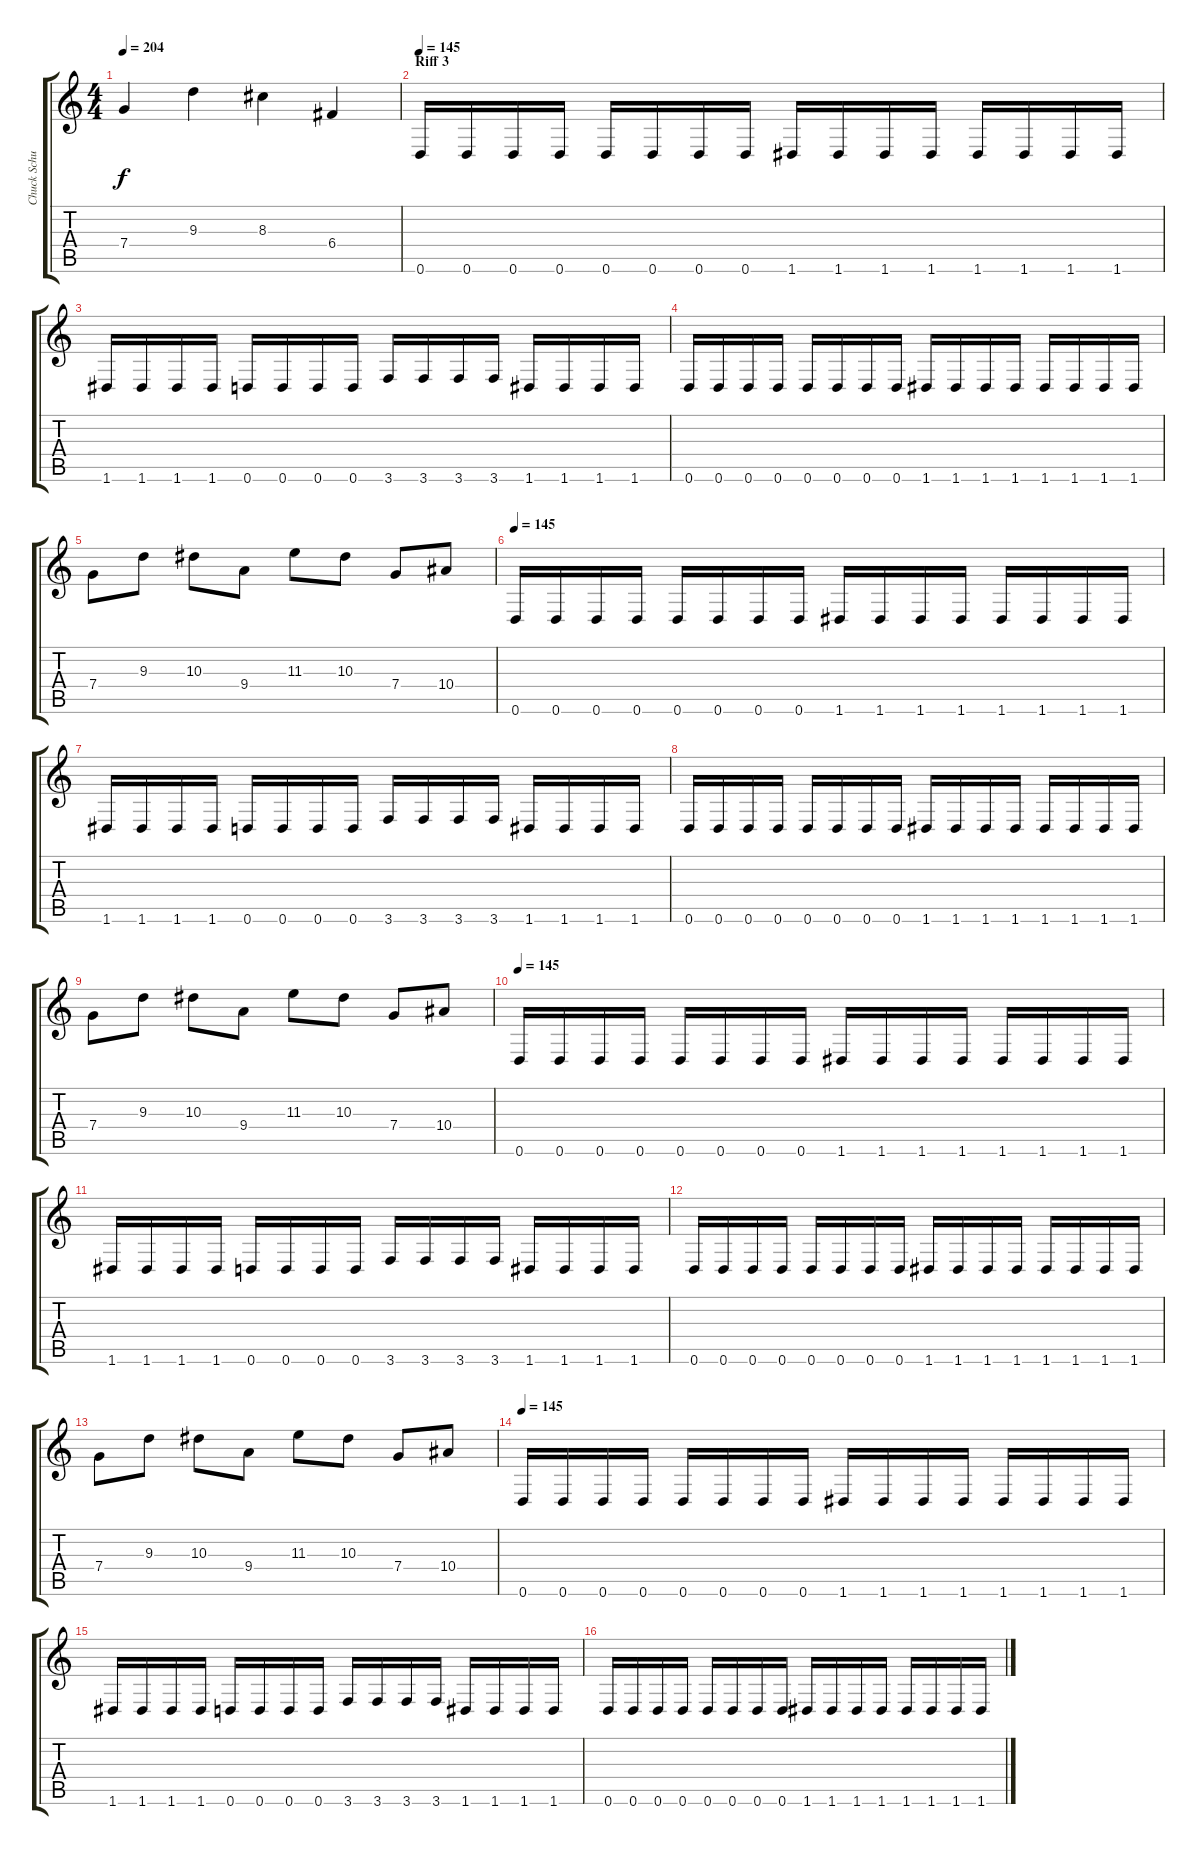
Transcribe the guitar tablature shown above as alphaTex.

\track ("Chuck Schuldiner" "Chuck Schu") {instrument distortionguitar}
\staff {score tabs}
\tuning (D4 A3 F3 C3 G2 D2) {hide}
\ts (4 4)
\tempo 204
\clef g2
\ks c
7.4.4{dy f} 9.3.4 8.3.4 6.4.4 |
\section ("" "Riff 3")
\tempo 145
0.6.16 0.6.16 0.6.16 0.6.16 0.6.16 0.6.16 0.6.16 0.6.16 1.6.16 1.6.16 1.6.16 1.6.16 1.6.16 1.6.16 1.6.16 1.6.16 |
1.6.16 1.6.16 1.6.16 1.6.16 0.6.16 0.6.16 0.6.16 0.6.16 3.6.16 3.6.16 3.6.16 3.6.16 1.6.16 1.6.16 1.6.16 1.6.16 |
0.6.16 0.6.16 0.6.16 0.6.16 0.6.16 0.6.16 0.6.16 0.6.16 1.6.16 1.6.16 1.6.16 1.6.16 1.6.16 1.6.16 1.6.16 1.6.16 |
7.4.8 9.3.8 10.3.8 9.4.8 11.3.8 10.3.8 7.4.8 10.4.8 |
\tempo 145
0.6.16 0.6.16 0.6.16 0.6.16 0.6.16 0.6.16 0.6.16 0.6.16 1.6.16 1.6.16 1.6.16 1.6.16 1.6.16 1.6.16 1.6.16 1.6.16 |
1.6.16 1.6.16 1.6.16 1.6.16 0.6.16 0.6.16 0.6.16 0.6.16 3.6.16 3.6.16 3.6.16 3.6.16 1.6.16 1.6.16 1.6.16 1.6.16 |
0.6.16 0.6.16 0.6.16 0.6.16 0.6.16 0.6.16 0.6.16 0.6.16 1.6.16 1.6.16 1.6.16 1.6.16 1.6.16 1.6.16 1.6.16 1.6.16 |
7.4.8 9.3.8 10.3.8 9.4.8 11.3.8 10.3.8 7.4.8 10.4.8 |
\tempo 145
0.6.16 0.6.16 0.6.16 0.6.16 0.6.16 0.6.16 0.6.16 0.6.16 1.6.16 1.6.16 1.6.16 1.6.16 1.6.16 1.6.16 1.6.16 1.6.16 |
1.6.16 1.6.16 1.6.16 1.6.16 0.6.16 0.6.16 0.6.16 0.6.16 3.6.16 3.6.16 3.6.16 3.6.16 1.6.16 1.6.16 1.6.16 1.6.16 |
0.6.16 0.6.16 0.6.16 0.6.16 0.6.16 0.6.16 0.6.16 0.6.16 1.6.16 1.6.16 1.6.16 1.6.16 1.6.16 1.6.16 1.6.16 1.6.16 |
7.4.8 9.3.8 10.3.8 9.4.8 11.3.8 10.3.8 7.4.8 10.4.8 |
\tempo 145
0.6.16 0.6.16 0.6.16 0.6.16 0.6.16 0.6.16 0.6.16 0.6.16 1.6.16 1.6.16 1.6.16 1.6.16 1.6.16 1.6.16 1.6.16 1.6.16 |
1.6.16 1.6.16 1.6.16 1.6.16 0.6.16 0.6.16 0.6.16 0.6.16 3.6.16 3.6.16 3.6.16 3.6.16 1.6.16 1.6.16 1.6.16 1.6.16 |
0.6.16 0.6.16 0.6.16 0.6.16 0.6.16 0.6.16 0.6.16 0.6.16 1.6.16 1.6.16 1.6.16 1.6.16 1.6.16 1.6.16 1.6.16 1.6.16
